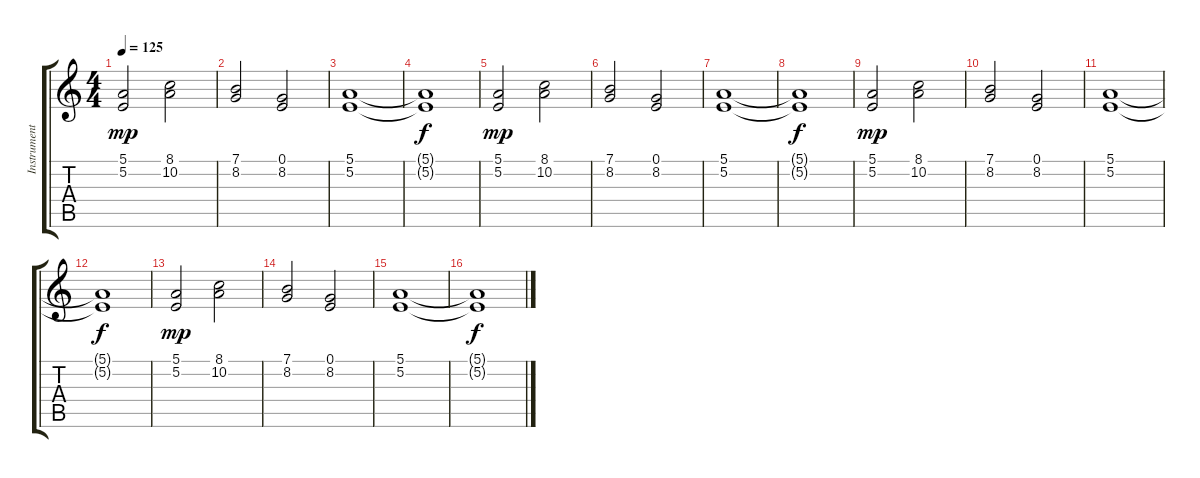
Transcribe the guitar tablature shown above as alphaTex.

\track ("Instrument 2" "Instrument") {instrument koto}
\staff {score tabs}
\tuning (E4 B3 G3 D3 A2 E2) {hide}
\ts (4 4)
\tempo 125
\clef g2
\ks c
(5.1 5.2).2{dy mp} (8.1 10.2).2 |
(7.1 8.2).2 (0.1 8.2).2 |
(5.1 5.2).1 |
(5.1{t} 5.2{t}).1{dy f} |
(5.1 5.2).2{dy mp} (8.1 10.2).2 |
(7.1 8.2).2 (0.1 8.2).2 |
(5.1 5.2).1 |
(5.1{t} 5.2{t}).1{dy f} |
(5.1 5.2).2{dy mp} (8.1 10.2).2 |
(7.1 8.2).2 (0.1 8.2).2 |
(5.1 5.2).1 |
(5.1{t} 5.2{t}).1{dy f} |
(5.1 5.2).2{dy mp} (8.1 10.2).2 |
(7.1 8.2).2 (0.1 8.2).2 |
(5.1 5.2).1 |
(5.1{t} 5.2{t}).1{dy f}
